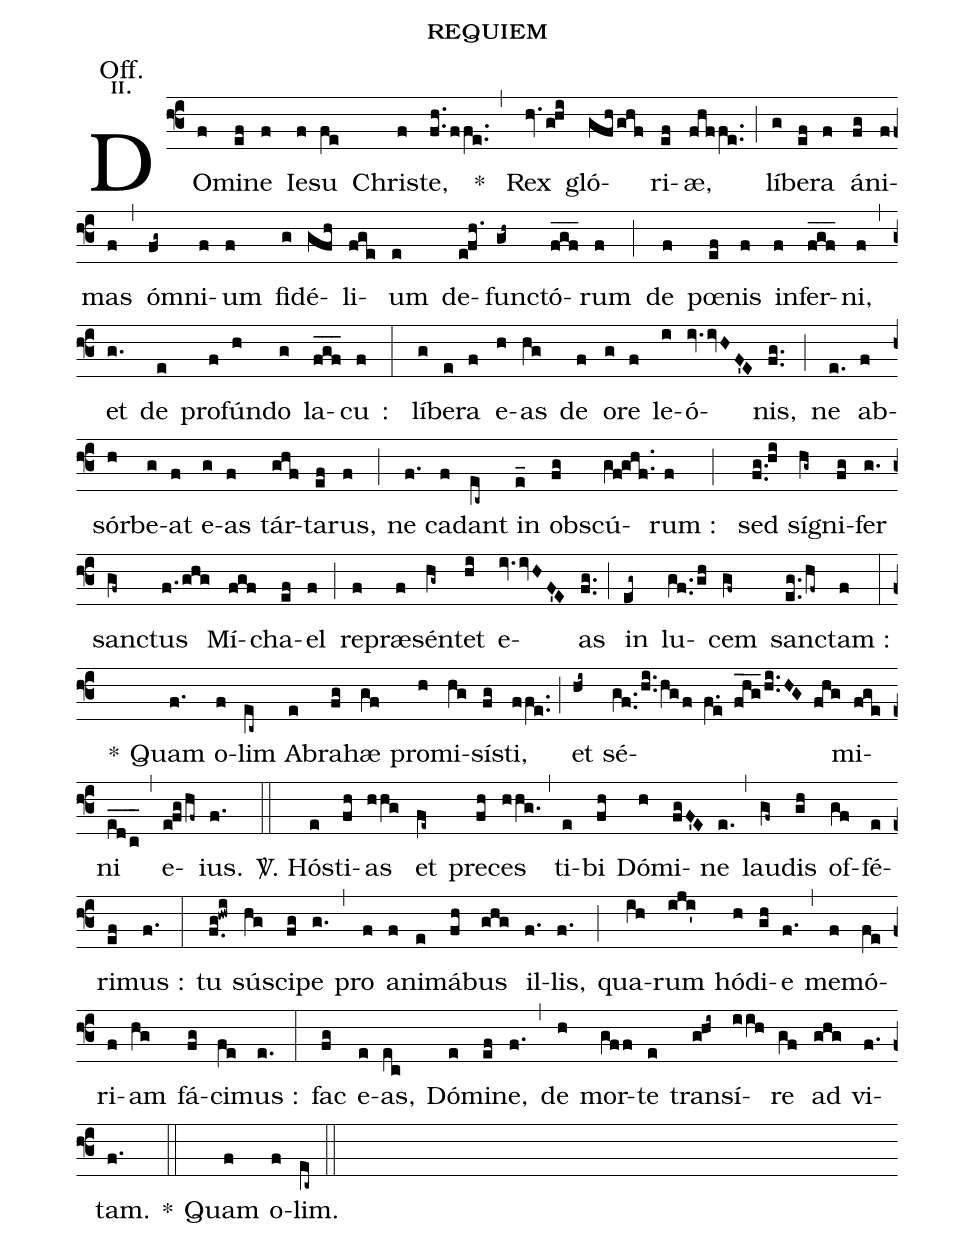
name:requiem;
annotation: Off.;
annotation: \textsc{ii}.;
%%
(f3) DO(f)mi(ef)ne(f) Ie(f)su(fe) Chris(f)te,(fh..!/ffe..) * (,) Rex(hv.g!hi) gló(gfh!/ghf)ri(ef)æ,(fhffe..) (;)
lí(g)be(ef)ra(f) á(fg)ni(f)mas(f) (,) ó(fg~)mni(f)um(f) fi(g)dé(gfh)li(fge)um(e) de(e!fh.)func(gh~)tó(fgf___)rum(f) (;)
de(f) pœ(ef)nis(f) in(f)fer(fgf___)ni,(f) (,) et(g.) de(e) pro(f)fún(h)do(g) la(fgf___)cu(f) : (:)

lí(g)be(e)ra(f) e(h)as(hg) de(f) o(g)re(f) le(i)ó(iv.ivHF'E)nis,(fg..) (;)
ne(e.) ab(f)sór(h)be(g)at(f) e(g)as(f) tár(ghf)ta(ef)rus,(f) (;)
ne(f.) ca(f)dant(ec~) in(e_) obs(fg)cú(gf!ghf..)rum : (f) (;)
sed(fg..!hi) sí(hg~)gni(fg)fer(g.) san(gf~)ctus(f.!/ghg) Mí(fgf)cha(ef)el(f) (;)
re(f)præ(f)sén(hg~)tet(hi) e(iv.ivHF'E)as(fg..) (;)
in(eg~) lu(gf..!/gh)cem(gf~) san(eg..!/hf~)ctam :(f) (:)

*() Quam(f.) o(f)lim(ec~) A(e)bra(fg)hæ(gf) pro(h)mi(hg)sí(fg)sti,(ffe..) (;)
et(hi~) sé(gf..!/hi..!/hgf f.e fhg___!/hi../!HG fhg)mi(fge)ni(edc___) (,) e(e!fg!/hf~)ius.(f.) (::)

<sp>V/</sp>. Hós(e)ti(fh)as(hhg) et(fe~) pre(fh)ces(hhg.) (,) ti(e)bi(fh) Dó(h)mi(fgF'E)ne(e.) (,) lau(gf~)dis(gh) of(gf)fé(e)ri(ef)mus :(f.) (:)
tu(f.g!hwi) sús(hg)ci(fg)pe(g.) (,) pro(f) a(f)ni(e)má(fh)bus(ghg) il(f.)lis,(f.) (;) qua(ih)rum(iji') hó(h)di(gh)e(f.) (,) me(f)mó(fe)ri(f)am(hg) fá(fg)ci(fe)mus :(e.) (:)
fac(fg) e(e)as,(ec) Dó(e)mi(ef)ne,(f.) (,) de(h) mor(gff)te(e) tran(ghi~)sí(iih)re(gf) ad(ghg) vi(f.)tam.(f.) *(::) Quam(f) o(f)lim.(ec~) (::)
